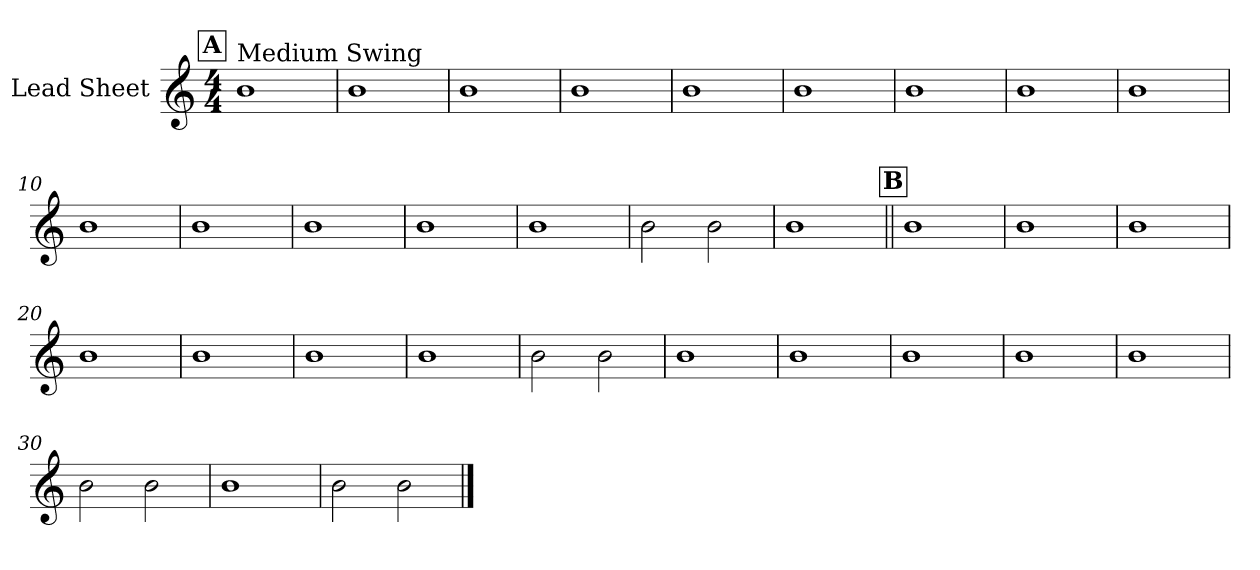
**kern
*part1
*staff1
*I"Lead Sheet
*clefG2
*k[]
*M4/4
!!LO:REH:place=s1:a:fs=14:t=A
=1
!LO:TX:a:t=Medium Swing
1b
=2
1b
=3
1b
=4
1b
!!LO:LB:g=z
=5
1b
=6
1b
=7
1b
=8
1b
!!LO:LB:g=z
=9
1b
=10
1b
=11
1b
=12
1b
!!LO:LB:g=z
=13
1b
=14
1b
=15
2b\
2b\
=16
1b
!!LO:LB:g=z
!!LO:REH:place=s1:a:fs=14:t=B
=17||
1b
=18
1b
=19
1b
=20
1b
!!LO:LB:g=z
=21
1b
=22
1b
=23
1b
=24
2b\
2b\
!!LO:LB:g=z
=25
1b
=26
1b
=27
1b
=28
1b
!!LO:LB:g=z
=29
1b
=30
2b\
2b\
=31
1b
=32
2b\
2b\
==
*-
